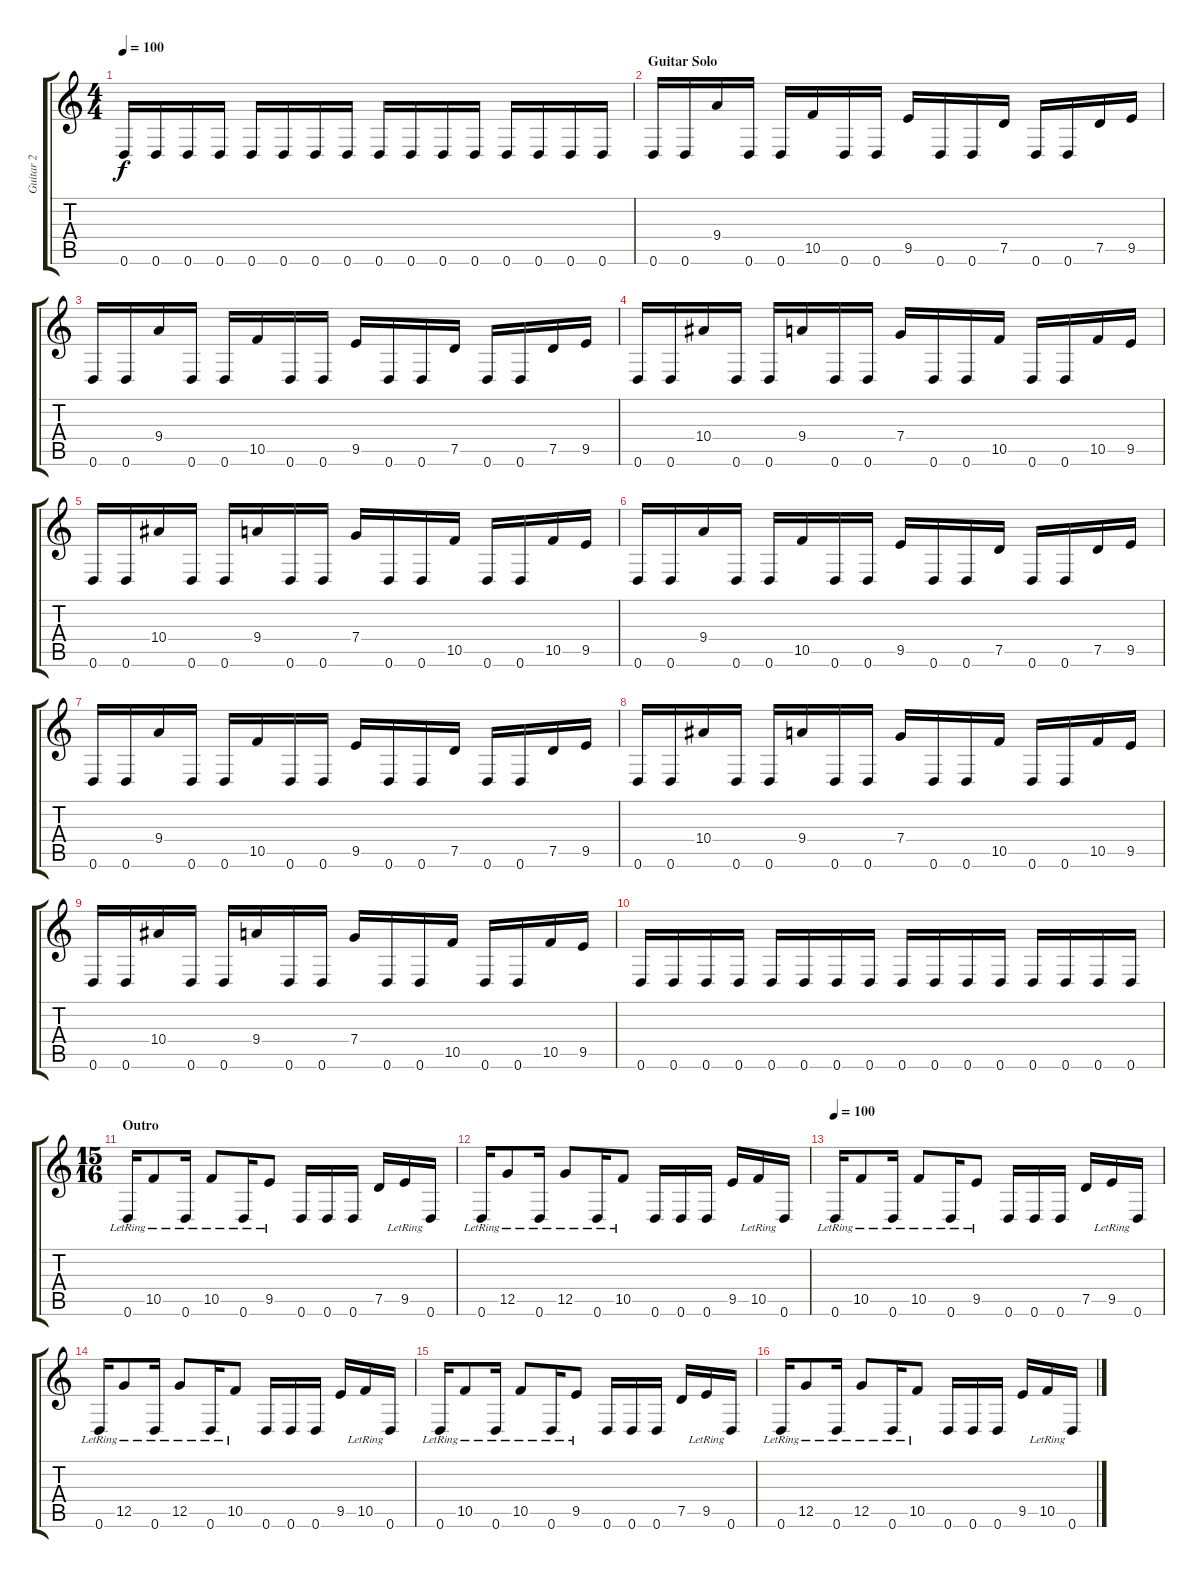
\track ("Guitar 2" "Guitar 2") {instrument distortionguitar}
\staff {score tabs}
\tuning (D4 A3 F3 C3 G2 D2) {hide}
\ts (4 4)
\tempo 100
\clef g2
\ks c
0.6.16{dy f} 0.6.16 0.6.16 0.6.16 0.6.16 0.6.16 0.6.16 0.6.16 0.6.16 0.6.16 0.6.16 0.6.16 0.6.16 0.6.16 0.6.16 0.6.16 |
\section ("" "Guitar Solo   ")
0.6.16 0.6.16 9.4.16 0.6.16 0.6.16 10.5.16 0.6.16 0.6.16 9.5.16 0.6.16 0.6.16 7.5.16 0.6.16 0.6.16 7.5.16 9.5.16 |
0.6.16 0.6.16 9.4.16 0.6.16 0.6.16 10.5.16 0.6.16 0.6.16 9.5.16 0.6.16 0.6.16 7.5.16 0.6.16 0.6.16 7.5.16 9.5.16 |
0.6.16 0.6.16 10.4.16 0.6.16 0.6.16 9.4.16 0.6.16 0.6.16 7.4.16 0.6.16 0.6.16 10.5.16 0.6.16 0.6.16 10.5.16 9.5.16 |
0.6.16 0.6.16 10.4.16 0.6.16 0.6.16 9.4.16 0.6.16 0.6.16 7.4.16 0.6.16 0.6.16 10.5.16 0.6.16 0.6.16 10.5.16 9.5.16 |
0.6.16 0.6.16 9.4.16 0.6.16 0.6.16 10.5.16 0.6.16 0.6.16 9.5.16 0.6.16 0.6.16 7.5.16 0.6.16 0.6.16 7.5.16 9.5.16 |
0.6.16 0.6.16 9.4.16 0.6.16 0.6.16 10.5.16 0.6.16 0.6.16 9.5.16 0.6.16 0.6.16 7.5.16 0.6.16 0.6.16 7.5.16 9.5.16 |
0.6.16 0.6.16 10.4.16 0.6.16 0.6.16 9.4.16 0.6.16 0.6.16 7.4.16 0.6.16 0.6.16 10.5.16 0.6.16 0.6.16 10.5.16 9.5.16 |
0.6.16 0.6.16 10.4.16 0.6.16 0.6.16 9.4.16 0.6.16 0.6.16 7.4.16 0.6.16 0.6.16 10.5.16 0.6.16 0.6.16 10.5.16 9.5.16 |
0.6.16 0.6.16 0.6.16 0.6.16 0.6.16 0.6.16 0.6.16 0.6.16 0.6.16 0.6.16 0.6.16 0.6.16 0.6.16 0.6.16 0.6.16 0.6.16 |
\ts (15 16)
\section ("" "Outro")
0.6{lr}.16{volume 10 instrument electricguitarjazz} 10.5{lr}.8 0.6{lr}.16 10.5{lr}.8 0.6{lr}.16 9.5{lr}.8 0.6.16 0.6.16 0.6.16 7.5.16 9.5{lr}.16 0.6.16 |
0.6{lr}.16 12.5{lr}.8 0.6{lr}.16 12.5{lr}.8 0.6{lr}.16 10.5{lr}.8 0.6.16 0.6.16 0.6.16 9.5.16 10.5{lr}.16 0.6.16 |
\tempo 100
0.6{lr}.16{volume 10 instrument electricguitarjazz} 10.5{lr}.8 0.6{lr}.16 10.5{lr}.8 0.6{lr}.16 9.5{lr}.8 0.6.16 0.6.16 0.6.16 7.5.16 9.5{lr}.16 0.6.16 |
0.6{lr}.16 12.5{lr}.8 0.6{lr}.16 12.5{lr}.8 0.6{lr}.16 10.5{lr}.8 0.6.16 0.6.16 0.6.16 9.5.16 10.5{lr}.16 0.6.16 |
0.6{lr}.16{volume 7 instrument electricguitarjazz} 10.5{lr}.8 0.6{lr}.16 10.5{lr}.8 0.6{lr}.16 9.5{lr}.8 0.6.16 0.6.16 0.6.16 7.5.16 9.5{lr}.16 0.6.16 |
0.6{lr}.16{volume 5} 12.5{lr}.8 0.6{lr}.16 12.5{lr}.8 0.6{lr}.16 10.5{lr}.8 0.6.16 0.6.16 0.6.16 9.5.16 10.5{lr}.16 0.6.16
